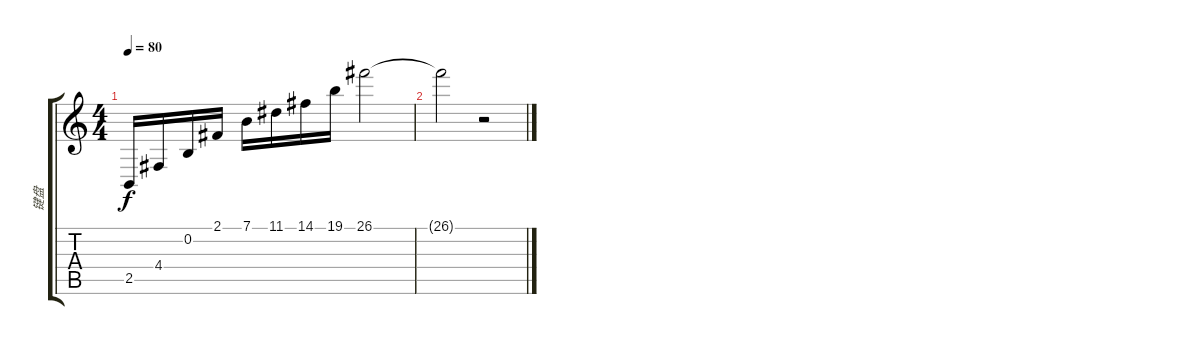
\track ("键盘" "键盘") {instrument brightacousticpiano}
\staff {score tabs}
\tuning (E4 B3 G3 D3 A2 E2) {hide}
\ts (4 4)
\tempo 80
\clef g2
\ks c
2.5.16{dy f} 4.4.16 0.2.16 2.1.16 7.1.16 11.1.16 14.1.16 19.1.16 26.1.2 |
26.1{t}.2 r.2
